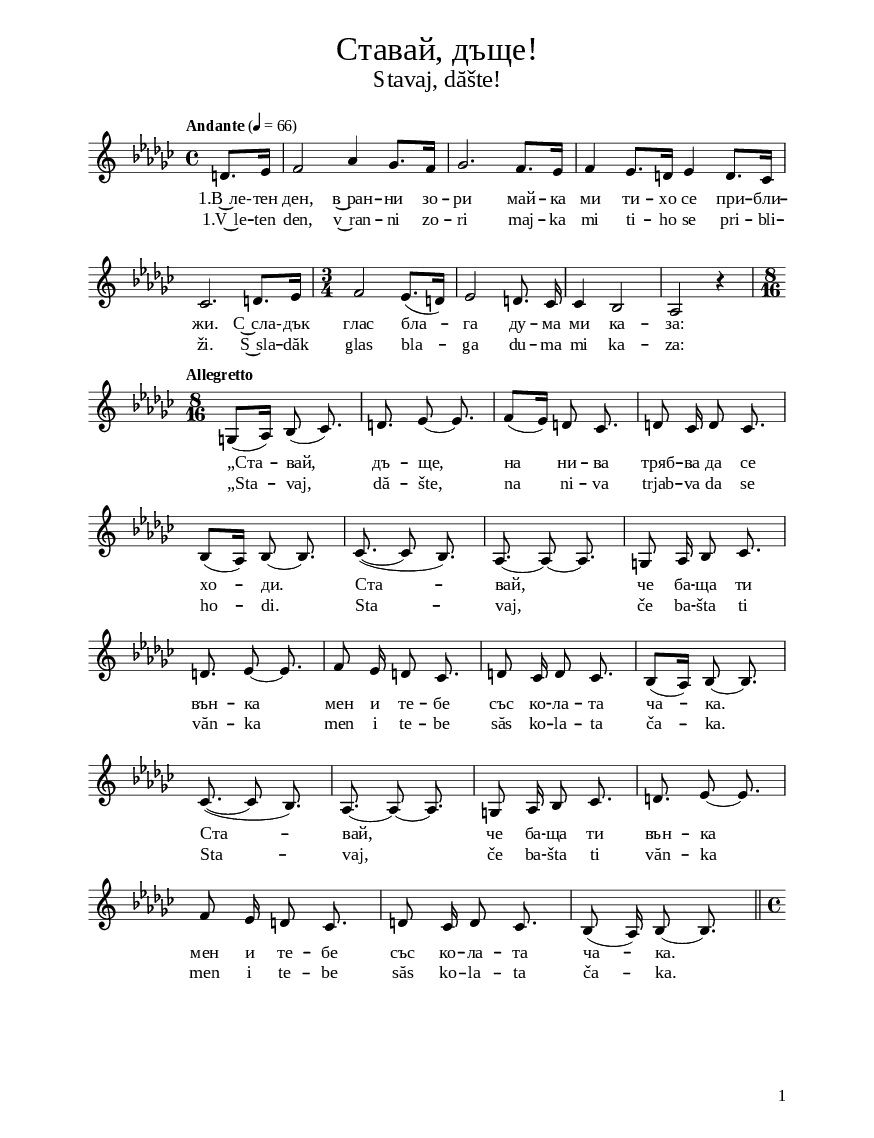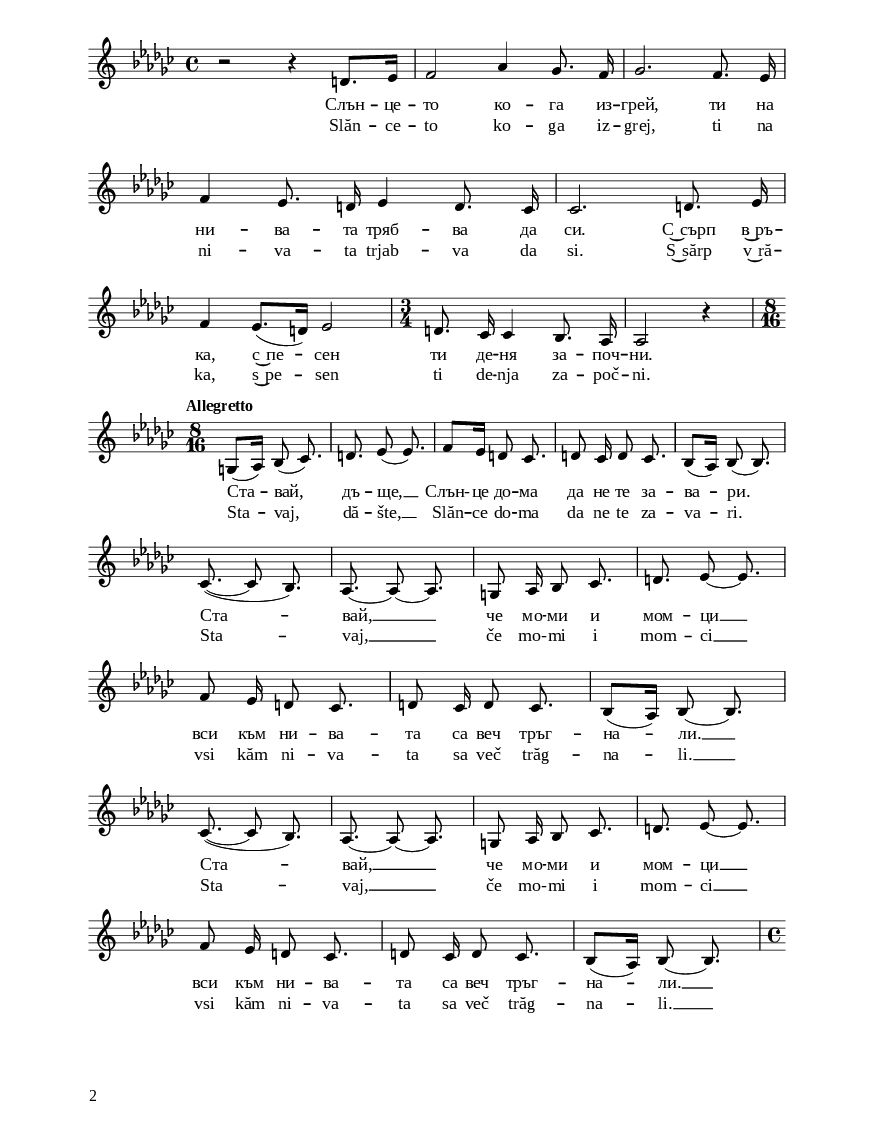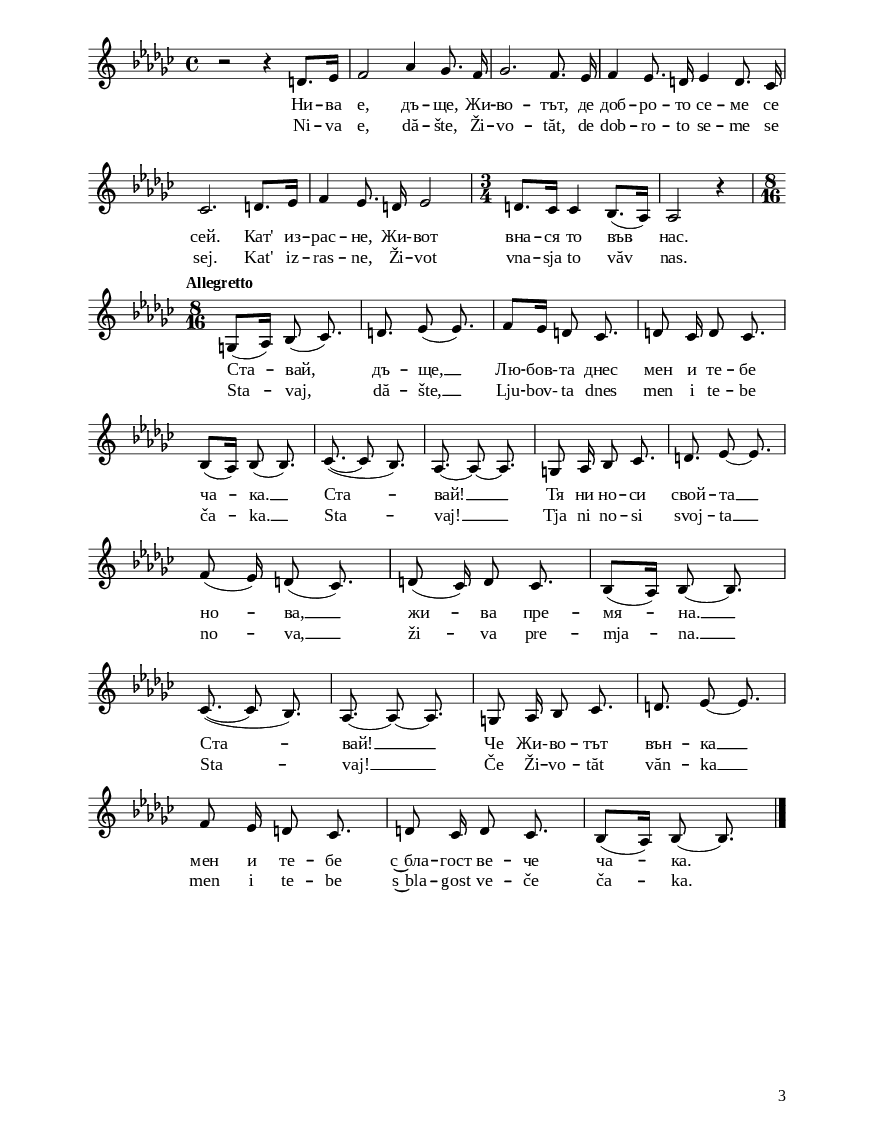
\version "2.24.1"

% include paper part and global functions
\include "include/globals.ily"

"rightBraces018" = \markup {
  \column {
    % repeat braces
    \translate #'(0 . -12.6 )
    \right-brace #18

    \translate #'(0 . -22.4 )
    \right-brace #18


  }
  \column {
    % repeat numbers
    \translate #'(0 . -13.2 )
    2

    \translate #'(0 . -24.2 )
    2


  }
}

\bookpart {
  \label #'ref142
  \tocItem \markup "Ставай, дъще! – Stavaj, dăšte!"
  \include "include/bookpart-paper.ily"
  \score {
    \include "include/score-layout.ily"


    \new Voice \absolute {
      \clef treble

      \key es \minor

      \time 4/4
      \tempoFunc "Andante" 4 "66"

      \partial 4
      d'8. es'16 | % 2
      f'2 as'4 ges'8. f'16 | ges'2. f'8.es'16 | f'4 es'8.  d'16  es'4 d'8. ces'16 | \break
      ces'2. d'8. es'16 | \time 3/4 f'2 es'8. [( d'16 )] | % 7
      es'2 \autoBeamOff  d'8. ces'16 | % 8
      ces'4 bes2 | % 9
      as2 r4 \break |
      \time 8/16  |
      \tempo "Allegretto" \slurSolid g8 [( as16 )] bes8 ( ces'8. ) | % 11
      d'8. es'8 ~ es'8. | % 12
      \slurSolid f'8 [( es'16 )] d'8 ces'8. | % 13
      d'8 ces'16 d'8 ces'8. \break | % 14
      \slurSolid bes8 [( as16 )] bes8 ~ bes8. | % 15
      ces'8. ( ~ ces'8 bes8. ) | % 16
      as8. ~ as8 ~ as8. | % 17
      g8 as16 bes8 ces'8. \break | % 18
      d'8. es'8 ~ es'8. | % 19
      f'8 es'16 d'8 ces'8. |
      d'8 ces'16 d'8 ces'8. | % 21
      bes8 [( as16 )] bes8 ~ bes8. \break | % 22
      ces'8. ( ~ ces'8 bes8. ) | % 23
      as8. ~ as8 ~ as8. | % 24
      g8 as16 bes8 ces'8. | % 25
      d'8. es'8 ~ es'8. \break | % 26
      f'8 es'16 d'8 ces'8. | % 27
      d'8 ces'16 d'8 ces'8. | % 28
      bes8 (as16)  bes8 ~ bes8. \bar "||" \break
      \time 4/4 r2 r4 \autoBeamOn d'8. es'16 | \autoBeamOff f'2 as'4 ges'8. f'16 | 
      ges'2. f'8.es'16 | \break
      
       f'4 es'8. d'16  es'4 d'8. ces'16 |
      ces'2. d'8. es'16 | \break
       f'4 \autoBeamOn es'8. (d'16 ) es'2 | 
      \time 3/4 \autoBeamOff d'8. ces'16 ces'4 bes8. as16 | as2 r4 | \break
      
      \time 8/16 \tempo "Allegretto" \autoBeamOn g8 [(as16 )] bes8 (ces'8. ) | d'8. es'8 (es'8.) |
      
      f'8 [ es'16 ] d'8 ces'8. | d'8 ces'16 d'8 ces'8. | bes8 [(as16)] bes8 (bes8.) \break

      ces'8. ( ~ ces'8 bes8. ) |
      as8. ~ as8 ~ as8. | % 24
      g8 as16 bes8 ces'8. | % 25
      d'8. es'8 ~ es'8. \break |
      f'8 es'16 d'8 ces'8. | % 27
      d'8 ces'16 d'8 ces'8. | % 28
      bes8 [( as16 )] bes8 ~ bes8. | \break
      ces'8. ( ~ ces'8 bes8. ) |
      as8. ~ as8 ~ as8. | % 24
      g8 as16 bes8 ces'8. | % 25
      d'8. es'8 ~ es'8. \break |
      f'8 es'16 d'8 ces'8. | % 27
      d'8 ces'16 d'8 ces'8. | % 28
      bes8 [( as16 )] bes8 ~ bes8. | \break

      \pageBreak

      \time 4/4 r2 r4 \autoBeamOn d'8. es'16 | \autoBeamOff f'2 as'4 ges'8. f'16 |
      ges'2. f'8.es'16 | f'4 es'8. d'16  es'4 d'8. ces'16 | \break
      ces'2. \autoBeamOn d'8. es'16 |
      f'4 \autoBeamOff es'8. d'16  es'2 |
      \time 3/4 \autoBeamOn d'8. ces'16 ces'4 bes8. (as16) | as2 r4 | \break
      \time 8/16 \tempo "Allegretto" \autoBeamOn g8 [(as16 )] bes8 (ces'8. ) | d'8. es'8 (es'8.) |  f'8 [es'16] d'8 ces'8. | d'8 ces'16 d'8 ces'8. | \break  bes8 [(as16)] bes8 (bes8.) 

      ces'8. ( ~ ces'8 bes8. ) |
      as8. ~ as8 ~ as8. | % 24
      g8 as16 bes8 ces'8. | % 25
      d'8. es'8 ~ es'8. \break |
      f'8 (es'16) d'8 ( ces'8.) | % 27
      d'8 (ces'16) d'8 ces'8. | % 28
      bes8 [( as16 )] bes8 ~ bes8. | \break
      ces'8. ( ~ ces'8 bes8. ) |
      as8. ~ as8 ~ as8. | % 24
      g8 as16 bes8 ces'8. | % 25
      d'8. es'8 ~ es'8. \break |
      f'8 es'16 d'8 ces'8. | % 27
      d'8 ces'16 d'8 ces'8. | % 28
      bes8 [( as16 )] bes8 ~ bes8. | \break \bar "|."
    }


    \addlyrics {
      "1.В~ле-" -- тен
      ден, в~ран -- ни зо -- ри май -- ка ми ти -- хо се при --
      бли -- жи. "С~сла-" -- дък глас бла -- га ду -- ма ми
      ка -- за: „Ста -- вай, дъ -- ще, на ни -- ва
      тряб -- ва да се хо -- ди. Ста -- вай, че ба --
      ща ти вън -- ка мен и те -- бе със ко -- ла --
      та ча -- ка. Ста -- вай, че ба -- ща ти вън --
      ка мен и те -- бе със ко -- ла -- та ча --
      ка. "Слън" -- це -- то ко -- га из -- грей,
      ти на ни -- ва -- та тряб -- ва да си.
      "С~сърп" в~ръ -- ка, с~пе -- сен ти
      де -- ня за -- поч -- ни. Ста -- вай, дъ -- ще, __
      "Слън-" -- це до -- ма да не те за -- ва -- ри.
      Ста -- вай, __ че мо -- ми и мом -- ци __ вси към ни -- ва -- та са веч тръг -- на -- ли. __
      Ста -- вай, __ че мо -- ми и мом -- ци __ вси към ни -- ва -- та са веч тръг -- на -- ли. __

      Ни -- ва е, дъ -- ще, Жи -- во -- тът,
      де доб -- ро -- то се -- ме се сей.
      Кат' из -- рас -- не, "Жи-" -- вот вна -- ся
      то във нас. Ста -- вай, дъ -- ще, __
      Лю -- "бов-" -- та днес мен и те -- бе ча -- ка. __
      Ста -- вай! __ Тя ни но -- си
      свой -- та __ но -- ва, __ жи -- ва пре -- мя -- на. __
      Ста -- вай! __ Че "Жи-" -- во -- тът вън -- ка __ мен
      и те -- бе с~бла -- гост ве -- че ча -- ка. __“

    }

\addlyrics {
      "1.V~le" -- ten
      den, v~ran -- ni zo -- ri maj -- ka mi ti -- ho se pri --
      bli -- ži. "S~sla" -- dăk glas bla -- ga du -- ma mi
      ka -- za: „Sta -- vaj, dă -- šte, na ni -- va
      trjab -- va da se ho -- di. Sta -- vaj, če ba --
      šta ti văn -- ka men i te -- be săs ko -- la --
      ta ča -- ka. Sta -- vaj, če ba -- šta ti văn --
      ka men i te -- be săs ko -- la -- ta ča --
      ka. "Slăn" -- ce -- to ko -- ga iz -- grej,
      ti na ni -- va -- ta trjab -- va da si.
      "S~sărp" v~ră -- ka, s~pe -- sen ti
      de -- nja za -- poč -- ni. Sta -- vaj, dă -- šte, __
      Slăn -- ce do -- ma da ne te za -- va -- ri.
      Sta -- vaj, __ če "mo-" -- mi i mom -- ci __ vsi kăm ni -- va -- ta sa več trăg -- na -- li. __
      Sta -- vaj, __ če "mo-" -- mi i mom -- ci __ vsi kăm ni -- va -- ta sa več trăg -- na -- li. __

      Ni -- va e, dă -- šte, Ži -- vo -- tăt,
      de dob -- ro -- to se -- me se sej.
      Kat' iz -- ras -- ne, Ži -- vot vna -- sja
      to văv nas. Sta -- vaj, dă -- šte, __
      Lju -- "bov-" -- ta dnes men i te -- be ča -- ka. __
      Sta -- vaj! __ Tja ni no -- si
      svoj -- ta __ no -- va, __ ži -- va pre -- mja -- na. __
      Sta -- vaj! __ Če Ži -- vo -- tăt văn -- ka __ men
      i te -- be s~bla -- gost ve -- če ča -- ka. __“

    }


    \header {
      title = \titleFunc "Ставай, дъще!" "Stavaj, dăšte!"
    }

    \midi{}



  } % score




\pageBreak

  % include foreign translation(s) of the song
  \version "2.24.1"

\markup \fill-line { \fontsize #deTitleFontSize "Steh' auf, Tochter!" }
\markup \null
\markup \null

\markup \fontsize #deCoupletFontSize {
  \hspace #2
  \override #`(baseline-skip . ,deCoupletBaselineSkip)
  \column {
    \line { 1. An einem Sommertag, in der frühen Morgenröte, }

    \line { "   " näherte sich mir meine Mutter leise.}

    \line { "   "Mit süßer Stimme sagte sie mir ein gütiges Wort:}

    \line { "   " „Stehe auf, Tochter, }

    \line { "   " weil auf den Acker gegangen werden soll.}

    \line { "   "Stehe auf, }

    \line { "   " weil dein Vater draußen auf mich und auf dich mit dem Gespann wartet.“}
    \line { " "}

    \line { 2. Wenn die Sonne aufgeht, }
    \line { "   "sollst du auf dem Acker sein.}
    \line { "   " Mit der Sichel in der Hand und mit einem Lied begrüße den Tag.}
    \line { "   "Stehe auf, meine Tochter, }
    \line { "   "damit die Sonne dich nicht im Hause findet.}
    \line { "   "Stehe auf, meine Tochter, }
    \line { "   "weil alle Mädchen und Jungen schon zum Acker aufgebrochen sind.}
    \line { " "}

    \line { 3. Der Acker, meine Tochter, ist das Leben,}

    \line { "   "wo der gute Samen gesät wird.}

    \line { "   "Wenn er gedeiht, dann trägt er Leben in uns hinein.}

    \line { "   "Stehe auf, Tochter, }

    \line { "   " die Liebe wartet heute auf mich und auf dich.}

    \line { "   "Stehe auf, }

    \line { "   " sie bringt uns ihr neues, lebendiges Gewand.}

    \line { "   "Stehe auf, }

    \line { "   "weil das Leben draußen schon auf mich und auf dich mit Güte wartet.}
  }
}


} % bookpart
